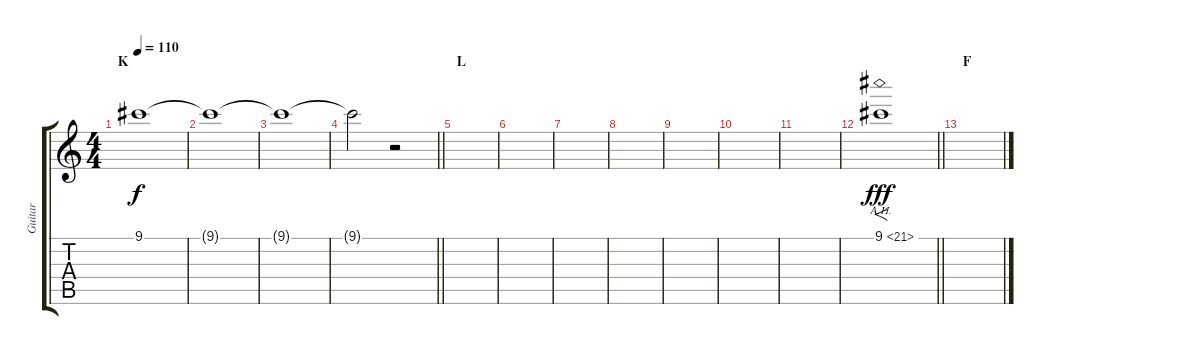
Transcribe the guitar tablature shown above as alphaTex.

\track ("Guitar" "Guitar") {instrument distortionguitar}
\staff {score tabs}
\tuning (E4 B3 G3 D3 A2 D2) {hide}
\ts (4 4)
\section ("" "K")
\tempo 110
\clef g2
\ks c
9.1{t}.1{dy f} |
9.1{t}.1 |
9.1{t}.1 |
\barLineRight lightlight
9.1{t}.2 r.2 |
\section ("" "L ")
|
|
|
|
|
|
|
\barLineRight lightlight
9.1{ah 12}.1{f dy fff instrument distortionguitar} |
\section ("" "F")
